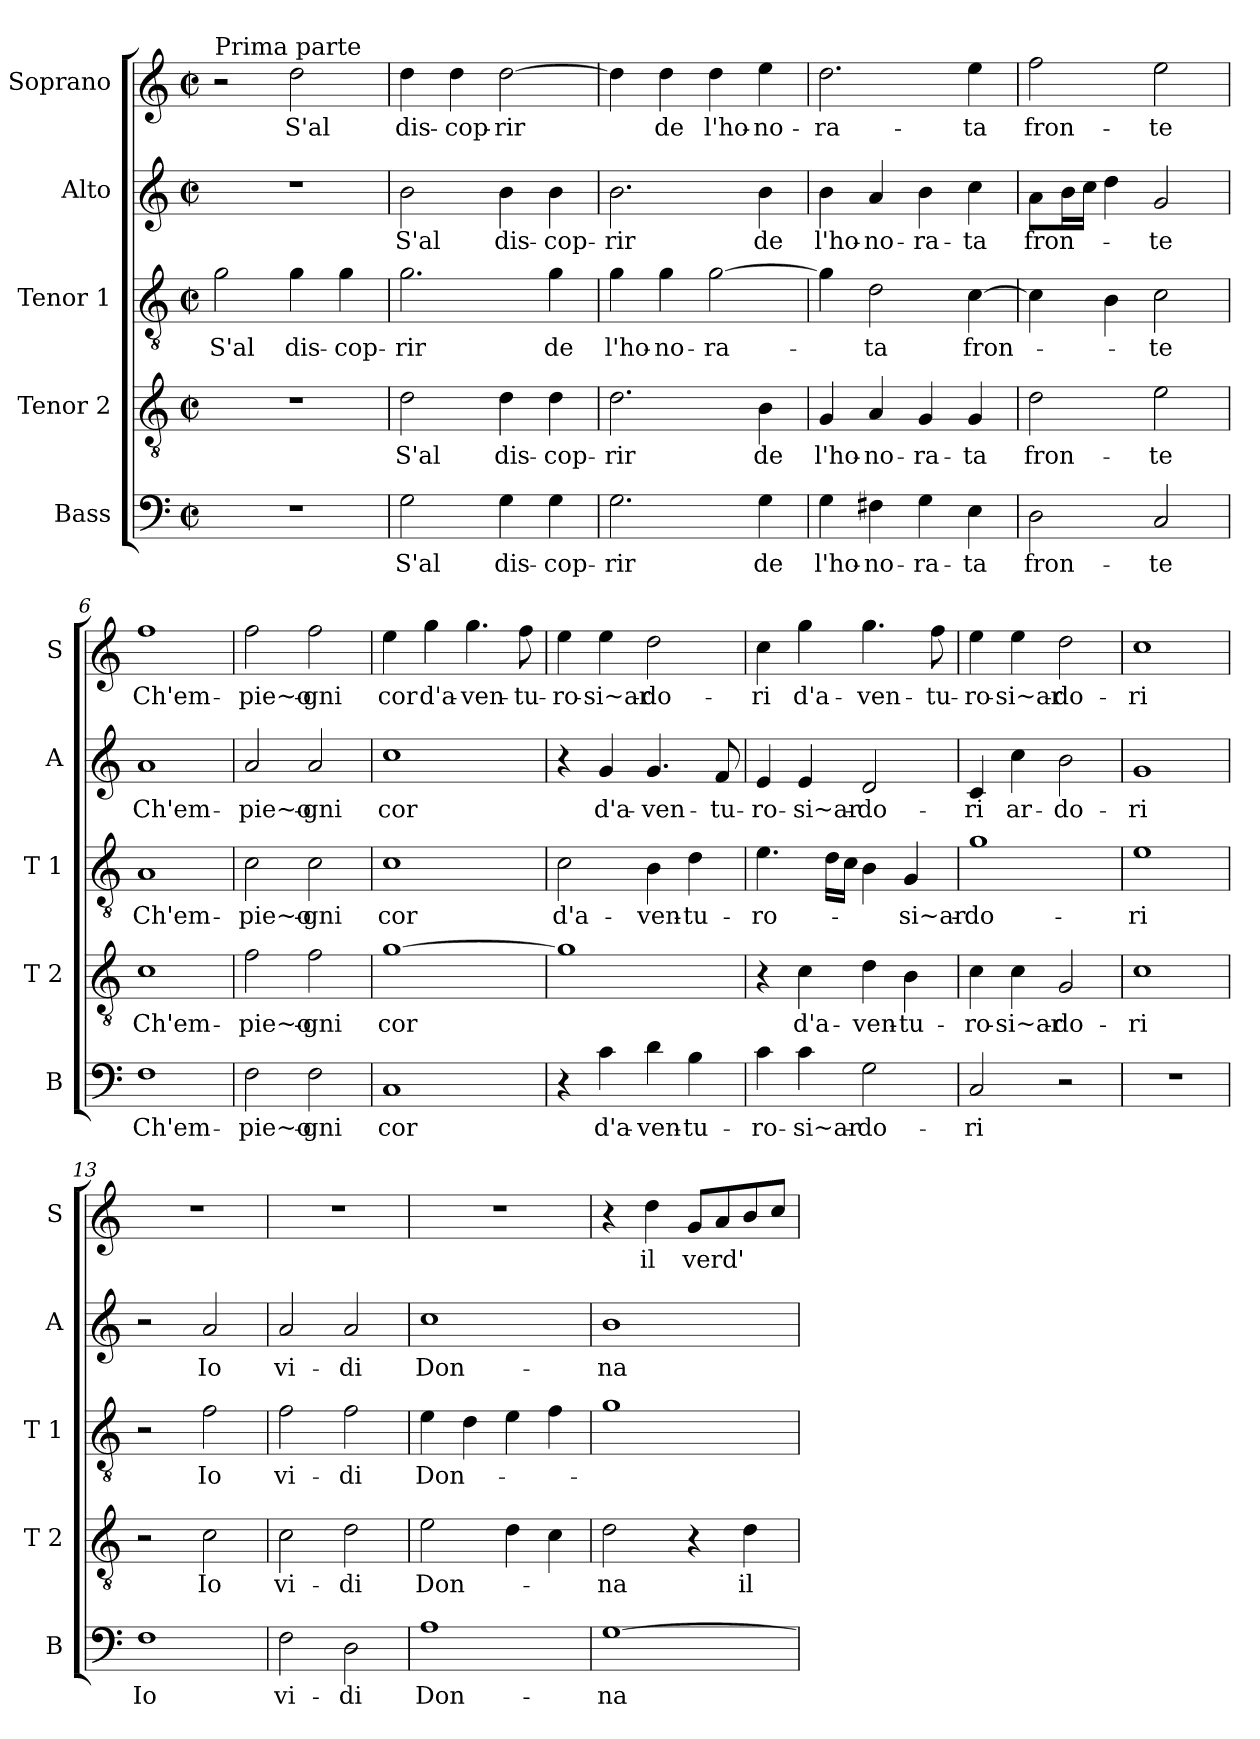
**kern	**text	**kern	**text	**kern	**text	**kern	**text	**kern	**text
*part5	*part5	*part4	*part4	*part3	*part3	*part2	*part2	*part1	*part1
*staff5	*staff5	*staff4	*staff4	*staff3	*staff3	*staff2	*staff2	*staff1	*staff1
*I"Bass	*	*I"Tenor 2	*	*I"Tenor 1	*	*I"Alto	*	*I"Soprano	*
*I'B	*	*I'T 2	*	*I'T 1	*	*I'A	*	*I'S	*
*clefF4	*	*clefGv2	*	*clefGv2	*	*clefG2	*	*clefG2	*
*k[]	*	*k[]	*	*k[]	*	*k[]	*	*k[]	*
*C:	*	*C:	*	*C:	*	*C:	*	*C:	*
*M2/2	*	*M2/2	*	*M2/2	*	*M2/2	*	*M2/2	*
*met(c|)	*	*met(c|)	*	*met(c|)	*	*met(c|)	*	*met(c|)	*
=1	=1	=1	=1	=1	=1	=1	=1	=1	=1
!	!	!	!	!	!	!	!	!LO:TX:a:t=Prima parte	!
!	!	!	!	!	!LO:LY:b	!	!	!	!
1r	.	1r	.	2g\	S'al	1r	.	2r	.
!	!	!	!	!	!LO:LY:b	!	!	!	!LO:LY:b
.	.	.	.	4g\	dis-	.	.	2dd\	S'al
!	!	!	!	!	!LO:LY:b	!	!	!	!
.	.	.	.	4g\	-cop-	.	.	.	.
=2	=2	=2	=2	=2	=2	=2	=2	=2	=2
!	!LO:LY:b	!	!LO:LY:b	!	!LO:LY:b	!	!LO:LY:b	!	!LO:LY:b
2G\	S'al	2d\	S'al	2.g\	-rir	2b\	S'al	4dd\	dis-
!	!	!	!	!	!	!	!	!	!LO:LY:b
.	.	.	.	.	.	.	.	4dd\	-cop-
!	!LO:LY:b	!	!LO:LY:b	!	!	!	!LO:LY:b	!	!LO:LY:b
4G\	dis-	4d\	dis-	.	.	4b\	dis-	[2dd\	-rir
!	!LO:LY:b	!	!LO:LY:b	!	!LO:LY:b	!	!LO:LY:b	!	!
4G\	-cop-	4d\	-cop-	4g\	de	4b\	-cop-	.	.
=3	=3	=3	=3	=3	=3	=3	=3	=3	=3
!	!LO:LY:b	!	!LO:LY:b	!	!LO:LY:b	!	!LO:LY:b	!	!
2.G\	-rir	2.d\	-rir	4g\	l'ho-	2.b\	-rir	4dd\]	.
!	!	!	!	!	!LO:LY:b	!	!	!	!LO:LY:b
.	.	.	.	4g\	-no-	.	.	4dd\	de
!	!	!	!	!	!LO:LY:b	!	!	!	!LO:LY:b
.	.	.	.	[2g\	-ra-	.	.	4dd\	l'ho-
!	!LO:LY:b	!	!LO:LY:b	!	!	!	!LO:LY:b	!	!LO:LY:b
4G\	de	4B\	de	.	.	4b\	de	4ee\	-no-
=4	=4	=4	=4	=4	=4	=4	=4	=4	=4
!	!LO:LY:b	!	!LO:LY:b	!	!	!	!LO:LY:b	!	!LO:LY:b
4G\	l'ho-	4G/	l'ho-	4g\]	.	4b\	l'ho-	2.dd\	-ra-
!	!LO:LY:b	!	!LO:LY:b	!	!LO:LY:b	!	!LO:LY:b	!	!
4F#X\	-no-	4A/	-no-	2d\	-ta	4a/	-no-	.	.
!	!LO:LY:b	!	!LO:LY:b	!	!	!	!LO:LY:b	!	!
4G\	-ra-	4G/	-ra-	.	.	4b\	-ra-	.	.
!	!LO:LY:b	!	!LO:LY:b	!	!LO:LY:b	!	!LO:LY:b	!	!LO:LY:b
4E\	-ta	4G/	-ta	[4c\	fron-	4cc\	-ta	4ee\	-ta
=5	=5	=5	=5	=5	=5	=5	=5	=5	=5
!	!LO:LY:b	!	!LO:LY:b	!	!	!	!LO:LY:b	!	!LO:LY:b
2D\	fron-	2d\	fron-	4c\]	.	8a\L	fron-	2ff\	fron-
.	.	.	.	.	.	16b\L	.	.	.
.	.	.	.	.	.	16cc\JJ	.	.	.
.	.	.	.	4B\	.	4dd\	.	.	.
!	!LO:LY:b	!	!LO:LY:b	!	!LO:LY:b	!	!LO:LY:b	!	!LO:LY:b
2C/	-te	2e\	-te	2c\	-te	2g/	-te	2ee\	-te
=6	=6	=6	=6	=6	=6	=6	=6	=6	=6
!	!LO:LY:b	!	!LO:LY:b	!	!LO:LY:b	!	!LO:LY:b	!	!LO:LY:b
1F	Ch'em-	1c	Ch'em-	1A	Ch'em-	1a	Ch'em-	1ff	Ch'em-
!!LO:LB:g=z
=7	=7	=7	=7	=7	=7	=7	=7	=7	=7
!	!LO:LY:b	!	!LO:LY:b	!	!LO:LY:b	!	!LO:LY:b	!	!LO:LY:b
2F\	-pie~o-	2f\	-pie~o-	2c\	-pie~o-	2a/	-pie~o-	2ff\	-pie~o-
!	!LO:LY:b	!	!LO:LY:b	!	!LO:LY:b	!	!LO:LY:b	!	!LO:LY:b
2F\	-gni	2f\	-gni	2c\	-gni	2a/	-gni	2ff\	-gni
=8	=8	=8	=8	=8	=8	=8	=8	=8	=8
!	!LO:LY:b	!	!LO:LY:b	!	!LO:LY:b	!	!LO:LY:b	!	!LO:LY:b
1C	cor	[1g	cor	1c	cor	1cc	cor	4ee\	cor
!	!	!	!	!	!	!	!	!	!LO:LY:b
.	.	.	.	.	.	.	.	4gg\	d'a-
!	!	!	!	!	!	!	!	!	!LO:LY:b
.	.	.	.	.	.	.	.	4.gg\	-ven-
!	!	!	!	!	!	!	!	!	!LO:LY:b
.	.	.	.	.	.	.	.	8ff\	-tu-
=9	=9	=9	=9	=9	=9	=9	=9	=9	=9
!	!	!	!	!	!LO:LY:b	!	!	!	!LO:LY:b
4r	.	1g]	.	2c\	d'a-	4r	.	4ee\	-ro-
!	!LO:LY:b	!	!	!	!	!	!LO:LY:b	!	!LO:LY:b
4c\	d'a-	.	.	.	.	4g/	d'a-	4ee\	-si~ar-
!	!LO:LY:b	!	!	!	!LO:LY:b	!	!LO:LY:b	!	!LO:LY:b
4d\	-ven-	.	.	4B\	-ven-	4.g/	-ven-	2dd\	-do-
!	!LO:LY:b	!	!	!	!LO:LY:b	!	!	!	!
4B\	-tu-	.	.	4d\	-tu-	.	.	.	.
!	!	!	!	!	!	!	!LO:LY:b	!	!
.	.	.	.	.	.	8f/	-tu-	.	.
=10	=10	=10	=10	=10	=10	=10	=10	=10	=10
!	!LO:LY:b	!	!	!	!LO:LY:b	!	!LO:LY:b	!	!LO:LY:b
4c\	-ro-	4r	.	4.e\	-ro-	4e/	-ro-	4cc\	-ri
!	!LO:LY:b	!	!LO:LY:b	!	!	!	!LO:LY:b	!	!LO:LY:b
4c\	-si~ar-	4c\	d'a-	.	.	4e/	-si~ar-	4gg\	d'a-
.	.	.	.	16d\LL	.	.	.	.	.
.	.	.	.	16c\JJ	.	.	.	.	.
!	!LO:LY:b	!	!LO:LY:b	!	!	!	!LO:LY:b	!	!LO:LY:b
2G\	-do-	4d\	-ven-	4B\	.	2d/	-do-	4.gg\	-ven-
!	!	!	!LO:LY:b	!	!LO:LY:b	!	!	!	!
.	.	4B\	-tu-	4G/	-si~ar-	.	.	.	.
!	!	!	!	!	!	!	!	!	!LO:LY:b
.	.	.	.	.	.	.	.	8ff\	-tu-
=11	=11	=11	=11	=11	=11	=11	=11	=11	=11
!	!LO:LY:b	!	!LO:LY:b	!	!LO:LY:b	!	!LO:LY:b	!	!LO:LY:b
2C/	-ri	4c\	-ro-	1g	-do-	4c/	-ri	4ee\	-ro-
!	!	!	!LO:LY:b	!	!	!	!LO:LY:b	!	!LO:LY:b
.	.	4c\	-si~ar-	.	.	4cc\	ar-	4ee\	-si~ar-
!	!	!	!LO:LY:b	!	!	!	!LO:LY:b	!	!LO:LY:b
2r	.	2G/	-do-	.	.	2b\	-do-	2dd\	-do-
=12	=12	=12	=12	=12	=12	=12	=12	=12	=12
!	!	!	!LO:LY:b	!	!LO:LY:b	!	!LO:LY:b	!	!LO:LY:b
1r	.	1c	-ri	1e	ri	1g	-ri	1cc	-ri
=13	=13	=13	=13	=13	=13	=13	=13	=13	=13
!	!LO:LY:b	!	!	!	!	!	!	!	!
1F	Io	2r	.	2r	.	2r	.	1r	.
!	!	!	!LO:LY:b	!	!LO:LY:b	!	!LO:LY:b	!	!
.	.	2c\	Io	2f\	Io	2a/	Io	.	.
!!LO:LB:g=z
=14	=14	=14	=14	=14	=14	=14	=14	=14	=14
!	!LO:LY:b	!	!LO:LY:b	!	!LO:LY:b	!	!LO:LY:b	!	!
2F\	vi-	2c\	vi-	2f\	vi-	2a/	vi-	1r	.
!	!LO:LY:b	!	!LO:LY:b	!	!LO:LY:b	!	!LO:LY:b	!	!
2D\	-di	2d\	-di	2f\	-di	2a/	-di	.	.
=15	=15	=15	=15	=15	=15	=15	=15	=15	=15
!	!LO:LY:b	!	!LO:LY:b	!	!LO:LY:b	!	!LO:LY:b	!	!
1A	Don-	2e\	Don-	4e\	Don-	1cc	Don-	1r	.
.	.	.	.	4d\	.	.	.	.	.
.	.	4d\	.	4e\	.	.	.	.	.
.	.	4c\	.	4f\	.	.	.	.	.
=16	=16	=16	=16	=16	=16	=16	=16	=16	=16
!	!LO:LY:b	!	!LO:LY:b	!	!	!	!LO:LY:b	!	!
[1G	-na	2d\	-na	1g	.	1b	-na	4r	.
!	!	!	!	!	!	!	!	!	!LO:LY:b
.	.	.	.	.	.	.	.	4dd\	il
!	!	!	!	!	!	!	!	!	!LO:LY:b
.	.	4r	.	.	.	.	.	8g/L	verd'
.	.	.	.	.	.	.	.	8a/	.
!	!	!	!LO:LY:b	!	!	!	!	!	!
.	.	4d\	il	.	.	.	.	8b/	.
.	.	.	.	.	.	.	.	8cc/J	.
=	=	=	=	=	=	=	=	=	=
*-	*-	*-	*-	*-	*-	*-	*-	*-	*-
